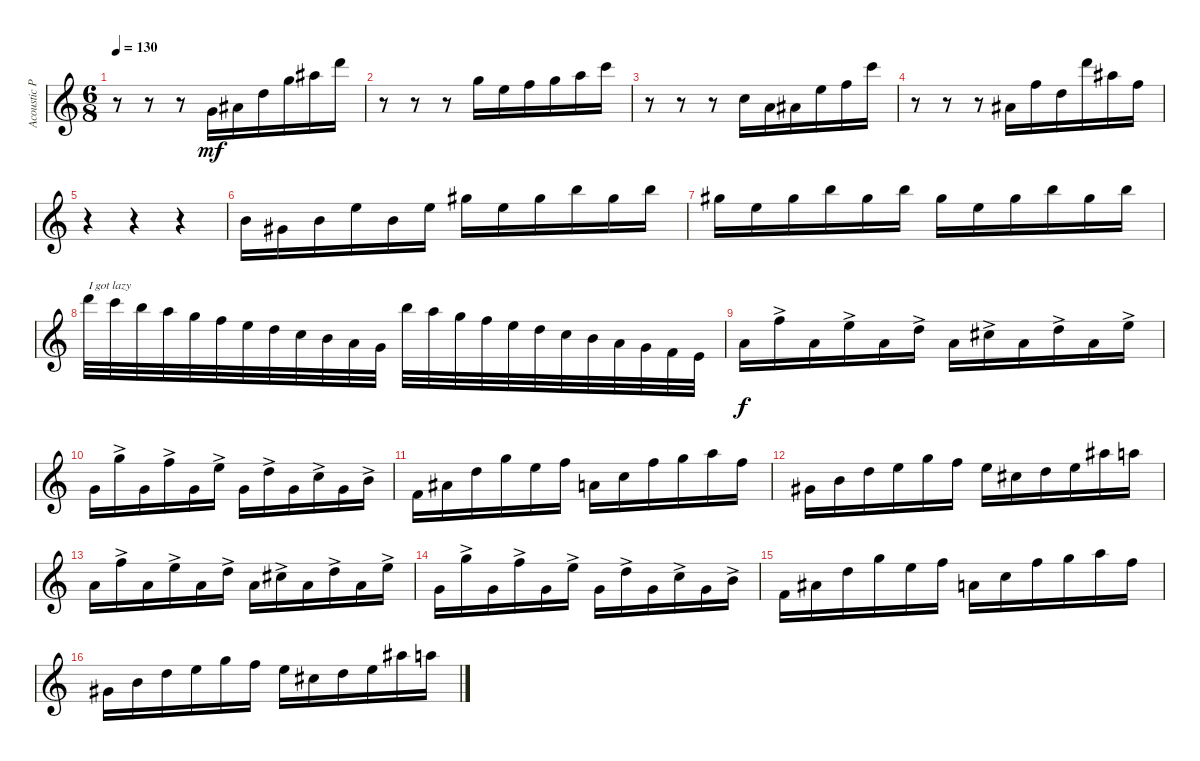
\track ("Acoustic Piano (Staff 1)" "Acoustic P") {instrument acousticgrandpiano}
\staff {score}
\tuning (E4 B3 G3 D3 A2 E2 B1) {hide}
\ts (6 8)
\tempo 130
\clef g2
\ks c
r.8{dy mf} r.8 r.8 3.1.16 6.1.16 10.1.16 15.1.16 18.1.16 22.1.16 |
r.8 r.8 r.8 15.1.16 12.1.16 13.1.16 15.1.16 17.1.16 20.1.16 |
r.8 r.8 r.8 8.1.16 5.1.16 6.1.16 12.1.16 13.1.16 20.1.16 |
r.8 r.8 r.8 6.1.16 13.1.16 10.1.16 22.1.16 18.1.16 13.1.16 |
r.4 r.4 r.4 |
7.1.16 4.1.16 7.1.16 12.1.16 7.1.16 12.1.16 16.1.16 12.1.16 16.1.16 19.1.16 16.1.16 19.1.16 |
16.1.16 12.1.16 16.1.16 19.1.16 16.1.16 19.1.16 16.1.16 12.1.16 16.1.16 19.1.16 16.1.16 19.1.16 |
22.1.32{txt "I got lazy"} 20.1.32 19.1.32 17.1.32 15.1.32 13.1.32 12.1.32 10.1.32 8.1.32 7.1.32 5.1.32 3.1.32 19.1.32 17.1.32 15.1.32 13.1.32 12.1.32 10.1.32 8.1.32 7.1.32 5.1.32 3.1.32 1.1.32 0.1.32 |
5.1.16{dy f} 13.1{ac}.16 5.1.16 12.1{ac}.16 5.1.16 10.1{ac}.16 5.1.16 9.1{ac}.16 5.1.16 10.1{ac}.16 5.1.16 12.1{ac}.16 |
3.1.16 15.1{ac}.16 3.1.16 13.1{ac}.16 3.1.16 12.1{ac}.16 3.1.16 10.1{ac}.16 3.1.16 8.1{ac}.16 3.1.16 7.1{ac}.16 |
1.1.16 6.1.16 10.1.16 15.1.16 12.1.16 13.1.16 5.1.16 8.1.16 13.1.16 15.1.16 17.1.16 13.1.16 |
4.1.16 7.1.16 10.1.16 12.1.16 15.1.16 13.1.16 12.1.16 9.1.16 10.1.16 12.1.16 18.1.16 17.1.16 |
5.1.16 13.1{ac}.16 5.1.16 12.1{ac}.16 5.1.16 10.1{ac}.16 5.1.16 9.1{ac}.16 5.1.16 10.1{ac}.16 5.1.16 12.1{ac}.16 |
3.1.16 15.1{ac}.16 3.1.16 13.1{ac}.16 3.1.16 12.1{ac}.16 3.1.16 10.1{ac}.16 3.1.16 8.1{ac}.16 3.1.16 7.1{ac}.16 |
1.1.16 6.1.16 10.1.16 15.1.16 12.1.16 13.1.16 5.1.16 8.1.16 13.1.16 15.1.16 17.1.16 13.1.16 |
4.1.16 7.1.16 10.1.16 12.1.16 15.1.16 13.1.16 12.1.16 9.1.16 10.1.16 12.1.16 18.1.16 17.1.16
